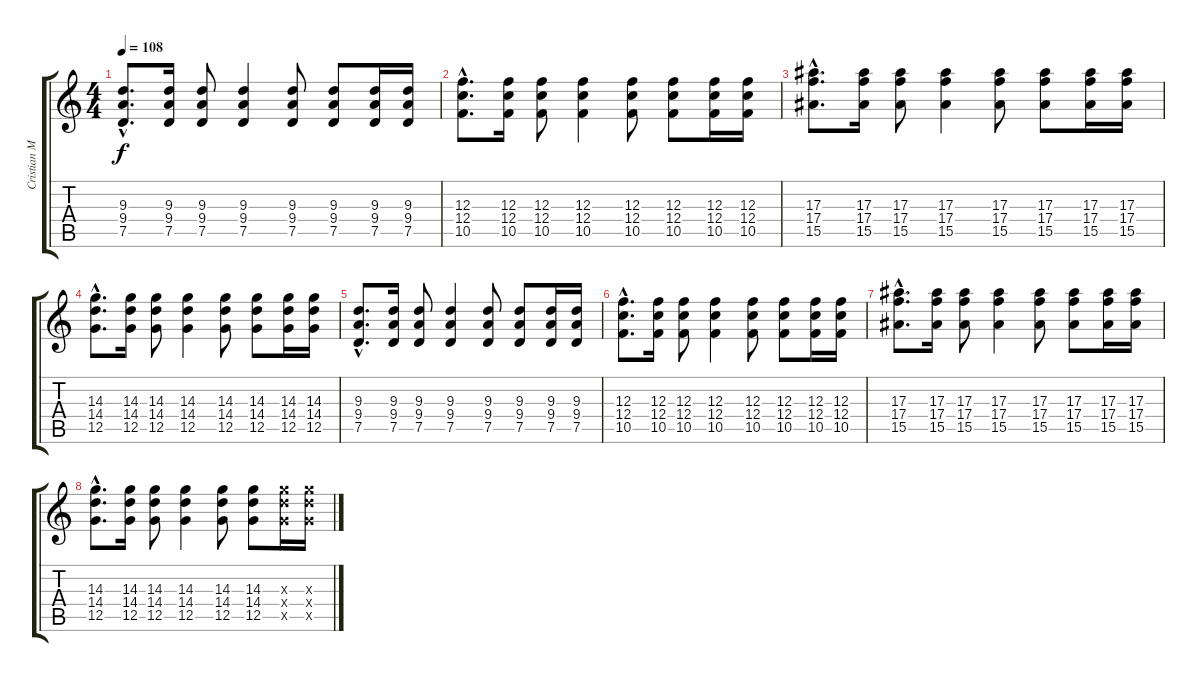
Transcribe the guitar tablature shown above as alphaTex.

\track ("Cristian Machado [Vox/Extra Acoustic]" "Cristian M") {instrument acousticguitarsteel}
\staff {score tabs}
\tuning (D4 A3 F3 C3 G2 C2) {hide}
\ts (4 4)
\tempo 108
\clef g2
\ks c
(9.3{hac} 9.4{hac} 7.5{hac}).8{d dy f volume 10 balance 8 instrument acousticguitarsteel} (9.3 9.4 7.5).16 (9.3 9.4 7.5).8 (9.3 9.4 7.5).4 (9.3 9.4 7.5).8 (9.3 9.4 7.5).8 (9.3 9.4 7.5).16 (9.3 9.4 7.5).16 |
(12.3{hac} 12.4{hac} 10.5{hac}).8{d} (12.3 12.4 10.5).16 (12.3 12.4 10.5).8 (12.3 12.4 10.5).4 (12.3 12.4 10.5).8 (12.3 12.4 10.5).8 (12.3 12.4 10.5).16 (12.3 12.4 10.5).16 |
(17.3{hac} 17.4{hac} 15.5{hac}).8{d} (17.3 17.4 15.5).16 (17.3 17.4 15.5).8 (17.3 17.4 15.5).4 (17.3 17.4 15.5).8 (17.3 17.4 15.5).8 (17.3 17.4 15.5).16 (17.3 17.4 15.5).16 |
(14.3{hac} 14.4{hac} 12.5{hac}).8{d} (14.3 14.4 12.5).16 (14.3 14.4 12.5).8 (14.3 14.4 12.5).4 (14.3 14.4 12.5).8 (14.3 14.4 12.5).8 (14.3 14.4 12.5).16 (14.3 14.4 12.5).16 |
(9.3{hac} 9.4{hac} 7.5{hac}).8{d volume 10 balance 8 instrument acousticguitarsteel} (9.3 9.4 7.5).16 (9.3 9.4 7.5).8 (9.3 9.4 7.5).4 (9.3 9.4 7.5).8 (9.3 9.4 7.5).8 (9.3 9.4 7.5).16 (9.3 9.4 7.5).16 |
(12.3{hac} 12.4{hac} 10.5{hac}).8{d} (12.3 12.4 10.5).16 (12.3 12.4 10.5).8 (12.3 12.4 10.5).4 (12.3 12.4 10.5).8 (12.3 12.4 10.5).8 (12.3 12.4 10.5).16 (12.3 12.4 10.5).16 |
(17.3{hac} 17.4{hac} 15.5{hac}).8{d} (17.3 17.4 15.5).16 (17.3 17.4 15.5).8 (17.3 17.4 15.5).4 (17.3 17.4 15.5).8 (17.3 17.4 15.5).8 (17.3 17.4 15.5).16 (17.3 17.4 15.5).16 |
(14.3{hac} 14.4{hac} 12.5{hac}).8{d} (14.3 14.4 12.5).16 (14.3 14.4 12.5).8 (14.3 14.4 12.5).4 (14.3 14.4 12.5).8 (14.3 14.4 12.5).8 (14.3{x} 14.4{x} 12.5{x}).16 (14.3{x} 14.4{x} 12.5{x}).16
